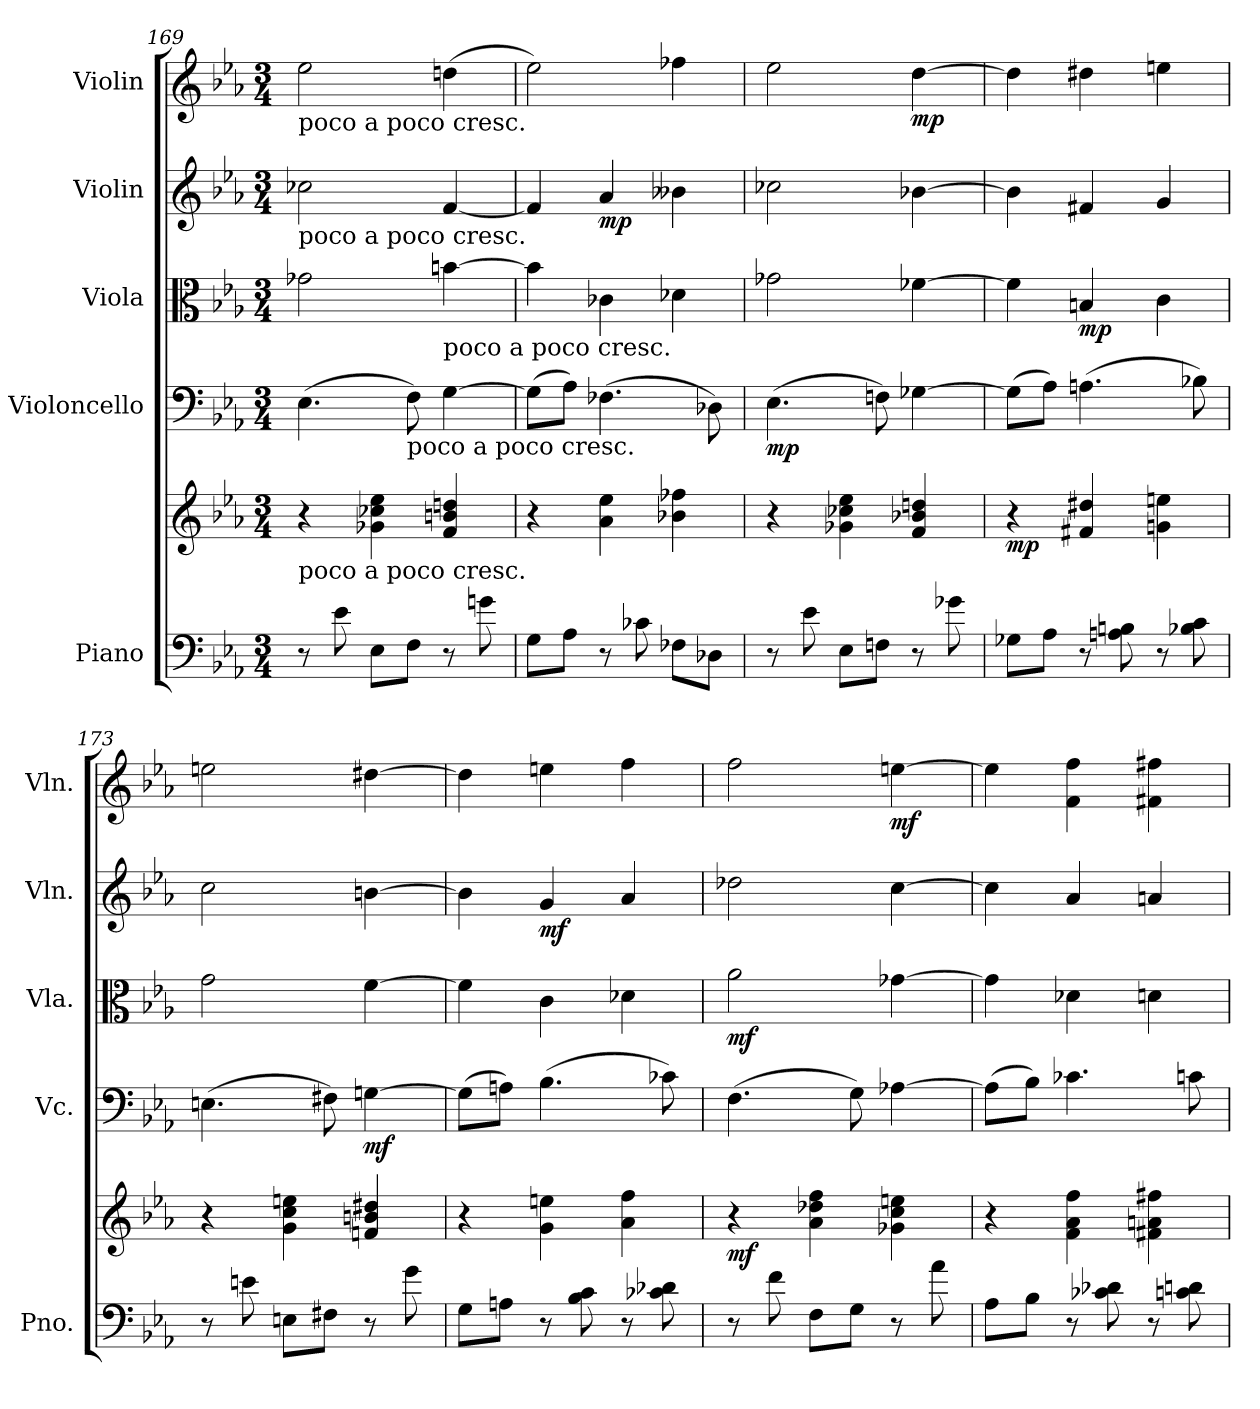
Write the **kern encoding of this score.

**kern	**kern	**dynam	**kern	**dynam	**kern	**dynam	**kern	**dynam	**kern	**dynam
*part5	*part5	*part5	*part4	*part4	*part3	*part3	*part2	*part2	*part1	*part1
*staff6	*staff5	*staff5/6	*staff4	*staff4	*staff3	*staff3	*staff2	*staff2	*staff1	*staff1
*I"Piano	*	*	*I"Violoncello	*	*I"Viola	*	*I"Violin	*	*I"Violin	*
*I'Pno.	*	*	*I'Vc.	*	*I'Vla.	*	*I'Vln.	*	*I'Vln.	*
*clefF4	*clefG2	*	*clefF4	*	*clefC3	*	*clefG2	*	*clefG2	*
*k[b-e-a-]	*k[b-e-a-]	*	*k[b-e-a-]	*	*k[b-e-a-]	*	*k[b-e-a-]	*	*k[b-e-a-]	*
*M3/4	*M3/4	*	*M3/4	*	*M3/4	*	*M3/4	*	*M3/4	*
=169	=169	=169	=169	=169	=169	=169	=169	=169	=169	=169
!	!	!	!	!	!	!	!	!	!LO:TX:b:t=poco a poco cresc.	!
!	!	!	!	!	!	!	!LO:TX:b:t=poco a poco cresc.	!	!	!
!	!LO:TX:b:t=poco a poco cresc.	!	!	!	!	!	!	!	!	!
8r	4r	.	(4.E-\	.	2g-X\	.	2cc-X\	.	2ee-\	.
8e-\	.	.	.	.	.	.	.	.	.	.
8E-\L	4g-X\ 4cc-X\ 4ee-\	.	.	.	.	.	.	.	.	.
!	!	!	!LO:TX:b:t=poco a poco cresc.	!	!	!	!	!	!	!
8F\J	.	.	8F\)	.	.	.	.	.	.	.
!	!	!	!	!	!LO:TX:b:t=poco a poco cresc.	!	!	!	!	!
8r	4f/ 4bn/ 4ddn/	.	[4G\	.	[4bn\	.	[4f/	.	(4ddn\	.
8gn\	.	.	.	.	.	.	.	.	.	.
!!LO:LB:g=z
=170	=170	=170	=170	=170	=170	=170	=170	=170	=170	=170
8G\L	4r	.	(8G\L]	.	4b\]	.	4f/]	.	2ee-\)	.
8A-\J	.	.	8A-\J)	.	.	.	.	.	.	.
!	!	!	!	!	!	!	!	!LO:DY:b	!	!
8r	4a-\ 4ee-\	.	(4.F-X\	.	4c-X\	.	4a-/	mp	.	.
8c-X\	.	.	.	.	.	.	.	.	.	.
8F-X\L	4b-X\ 4ff-X\	.	.	.	4d-X\	.	4b--X\	.	4ff-X\	.
8D-X\J	.	.	8D-X\)	.	.	.	.	.	.	.
=171	=171	=171	=171	=171	=171	=171	=171	=171	=171	=171
!	!	!	!	!LO:DY:b	!	!	!	!	!	!
8r	4r	.	(4.E-\	mp	2g-X\	.	2cc-X\	.	2ee-\	.
8e-\	.	.	.	.	.	.	.	.	.	.
8E-\L	4g-X\ 4cc-X\ 4ee-\	.	.	.	.	.	.	.	.	.
8Fn\J	.	.	8Fn\)	.	.	.	.	.	.	.
!	!	!	!	!	!	!	!	!	!	!LO:DY:b
8r	4f/ 4b-X/ 4ddn/	.	[4G-X\	.	[4f-X\	.	[4b-X\	.	[4dd\	mp
8g-X\	.	.	.	.	.	.	.	.	.	.
=172	=172	=172	=172	=172	=172	=172	=172	=172	=172	=172
!	!	!LO:DY:b	!	!	!	!	!	!	!	!
8G-X\L	4r	mp	(8G-\L]	.	4f-\]	.	4b-\]	.	4dd\]	.
8A-\J	.	.	8A-\J)	.	.	.	.	.	.	.
!	!	!	!	!	!	!LO:DY:b	!	!	!	!
8r	4f#X/ 4dd#X/	.	(4.An\	.	4Bn/	mp	4f#X/	.	4dd#X\	.
8An\ 8Bn\	.	.	.	.	.	.	.	.	.	.
8r	4gn\ 4een\	.	.	.	4c\	.	4g/	.	4een\	.
8B-X\ 8c\	.	.	8B-X\)	.	.	.	.	.	.	.
=173	=173	=173	=173	=173	=173	=173	=173	=173	=173	=173
8r	4r	.	(4.En\	.	2g\	.	2cc\	.	2een\	.
8en\	.	.	.	.	.	.	.	.	.	.
8En\L	4g\ 4cc\ 4een\	.	.	.	.	.	.	.	.	.
8F#X\J	.	.	8F#X\)	.	.	.	.	.	.	.
!	!	!	!	!LO:DY:b	!	!	!	!	!	!
8r	4fn/ 4bn/ 4dd#X/	.	[4Gn\	mf	[4f\	.	[4bn\	.	[4dd#X\	.
8g\	.	.	.	.	.	.	.	.	.	.
!!LO:PB:g=z
=174	=174	=174	=174	=174	=174	=174	=174	=174	=174	=174
8G\L	4r	.	(8G\L]	.	4f\]	.	4b\]	.	4dd#\]	.
8An\J	.	.	8An\J)	.	.	.	.	.	.	.
!	!	!	!	!	!	!	!	!LO:DY:b	!	!
8r	4g\ 4een\	.	(4.B-\	.	4c\	.	4g/	mf	4een\	.
8B-\ 8c\	.	.	.	.	.	.	.	.	.	.
8r	4a-\ 4ff\	.	.	.	4d-X\	.	4a-/	.	4ff\	.
8c-X\ 8d-X\	.	.	8c-X\)	.	.	.	.	.	.	.
=175	=175	=175	=175	=175	=175	=175	=175	=175	=175	=175
!	!	!LO:DY:b	!	!	!	!LO:DY:b	!	!	!	!
8r	4r	mf	(4.F\	.	2a-\	mf	2dd-X\	.	2ff\	.
8f\	.	.	.	.	.	.	.	.	.	.
8F\L	4a-\ 4dd-X\ 4ff\	.	.	.	.	.	.	.	.	.
8G\J	.	.	8G\)	.	.	.	.	.	.	.
!	!	!	!	!	!	!	!	!	!	!LO:DY:b
8r	4g-X\ 4cc\ 4een\	.	[4A-X\	.	[4g-X\	.	[4cc\	.	[4een\	mf
8a-\	.	.	.	.	.	.	.	.	.	.
=176	=176	=176	=176	=176	=176	=176	=176	=176	=176	=176
8A-\L	4r	.	(8A-\L]	.	4g-\]	.	4cc\]	.	4ee\]	.
8B-\J	.	.	8B-\J)	.	.	.	.	.	.	.
8r	4f\ 4a-\ 4ff\	.	4.c-X\	.	4d-X\	.	4a-/	.	4f\ 4ff\	.
8c-X\ 8d-X\	.	.	.	.	.	.	.	.	.	.
8r	4f#X\ 4an\ 4ff#X\	.	.	.	4dn\	.	4an/	.	4f#X\ 4ff#X\	.
8cn\ 8dn\	.	.	8cn\	.	.	.	.	.	.	.
=	=	=	=	=	=	=	=	=	=	=
*-	*-	*-	*-	*-	*-	*-	*-	*-	*-	*-
